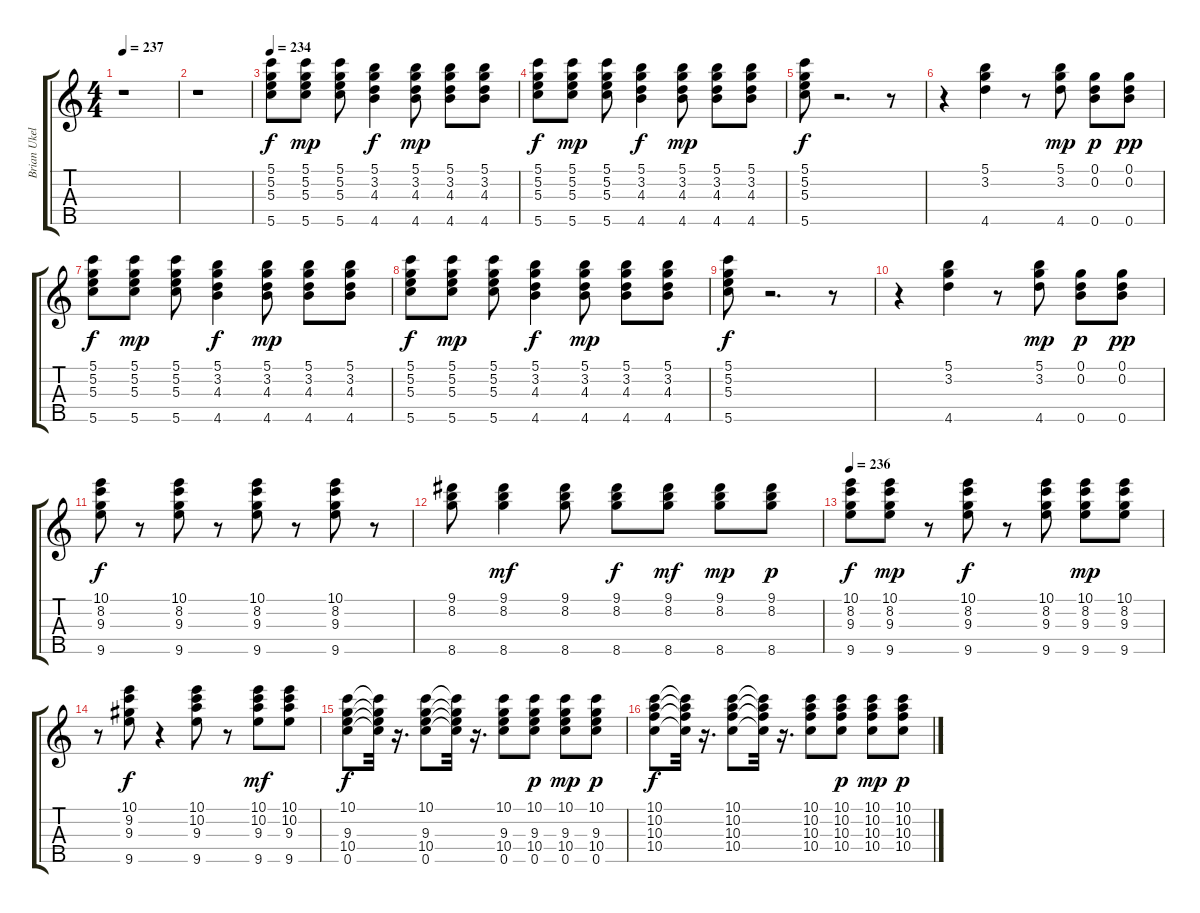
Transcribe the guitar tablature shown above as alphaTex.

\track ("Brian Ukelele banjo 2" "Brian Ukel") {instrument banjo}
\staff {score tabs}
\tuning (D4 B3 G3 D3 G4) {hide}
\displaytranspose 12
\ts (4 4)
\tempo 237
\clef g2
\ks c
r.1{dy f} |
r.1 |
\tempo 234
(5.1 5.2 5.3 5.5).8{balance 10} (5.1 5.2 5.3 5.5).8{dy mp} (5.1 5.2 5.3 5.5).8 (5.1 3.2 4.3 4.5).4{dy f} (5.1 3.2 4.3 4.5).8{dy mp} (5.1 3.2 4.3 4.5).8 (5.1 3.2 4.3 4.5).8 |
(5.1 5.2 5.3 5.5).8{dy f} (5.1 5.2 5.3 5.5).8{dy mp} (5.1 5.2 5.3 5.5).8 (5.1 3.2 4.3 4.5).4{dy f} (5.1 3.2 4.3 4.5).8{dy mp} (5.1 3.2 4.3 4.5).8 (5.1 3.2 4.3 4.5).8 |
(5.1 5.2 5.3 5.5).8{dy f} r.2{d} r.8 |
r.4 (5.1 3.2 4.5).4 r.8 (5.1 3.2 4.5).8{dy mp} (0.1 0.2 0.5).8{dy p} (0.1 0.2 0.5).8{dy pp} |
(5.1 5.2 5.3 5.5).8{dy f} (5.1 5.2 5.3 5.5).8{dy mp} (5.1 5.2 5.3 5.5).8 (5.1 3.2 4.3 4.5).4{dy f} (5.1 3.2 4.3 4.5).8{dy mp} (5.1 3.2 4.3 4.5).8 (5.1 3.2 4.3 4.5).8 |
(5.1 5.2 5.3 5.5).8{dy f} (5.1 5.2 5.3 5.5).8{dy mp} (5.1 5.2 5.3 5.5).8 (5.1 3.2 4.3 4.5).4{dy f} (5.1 3.2 4.3 4.5).8{dy mp} (5.1 3.2 4.3 4.5).8 (5.1 3.2 4.3 4.5).8 |
(5.1 5.2 5.3 5.5).8{dy f} r.2{d} r.8 |
r.4 (5.1 3.2 4.5).4 r.8 (5.1 3.2 4.5).8{dy mp} (0.1 0.2 0.5).8{dy p} (0.1 0.2 0.5).8{dy pp} |
(10.1 8.2 9.3 9.5).8{dy f} r.8 (10.1 8.2 9.3 9.5).8 r.8 (10.1 8.2 9.3 9.5).8 r.8 (10.1 8.2 9.3 9.5).8 r.8 |
(9.1 8.2 8.5).8 (9.1 8.2 8.5).4{dy mf} (9.1 8.2 8.5).8 (9.1 8.2 8.5).8{dy f} (9.1 8.2 8.5).8{dy mf} (9.1 8.2 8.5).8{dy mp} (9.1 8.2 8.5).8{dy p} |
\tempo 236
(10.1 8.2 9.3 9.5).8{dy f} (10.1 8.2 9.3 9.5).8{dy mp} r.8 (10.1 8.2 9.3 9.5).8{dy f} r.8 (10.1 8.2 9.3 9.5).8 (10.1 8.2 9.3 9.5).8{dy mp} (10.1 8.2 9.3 9.5).8 |
r.8 (10.1 9.2 9.3 9.5).8{dy f} r.4 (10.1 10.2 9.3 9.5).8 r.8 (10.1 10.2 9.3 9.5).8{dy mf} (10.1 10.2 9.3 9.5).8 |
(10.1 9.3 10.4 0.5).8{dy f} (10.1{t} 9.3{t} 10.4{t} 0.5{t}).32 r.16{d} (10.1 9.3 10.4 0.5).8 (10.1{t} 9.3{t} 10.4{t} 0.5{t}).32 r.16{d} (10.1 9.3 10.4 0.5).8 (10.1 9.3 10.4 0.5).8{dy p} (10.1 9.3 10.4 0.5).8{dy mp} (10.1 9.3 10.4 0.5).8{dy p} |
(10.1 10.2 10.3 10.4).8{dy f} (10.1{t} 10.2{t} 10.3{t} 10.4{t}).32 r.16{d} (10.1 10.2 10.3 10.4).8 (10.1{t} 10.2{t} 10.3{t} 10.4{t}).32 r.16{d} (10.1 10.2 10.3 10.4).8 (10.1 10.2 10.3 10.4).8{dy p} (10.1 10.2 10.3 10.4).8{dy mp} (10.1 10.2 10.3 10.4).8{dy p}
